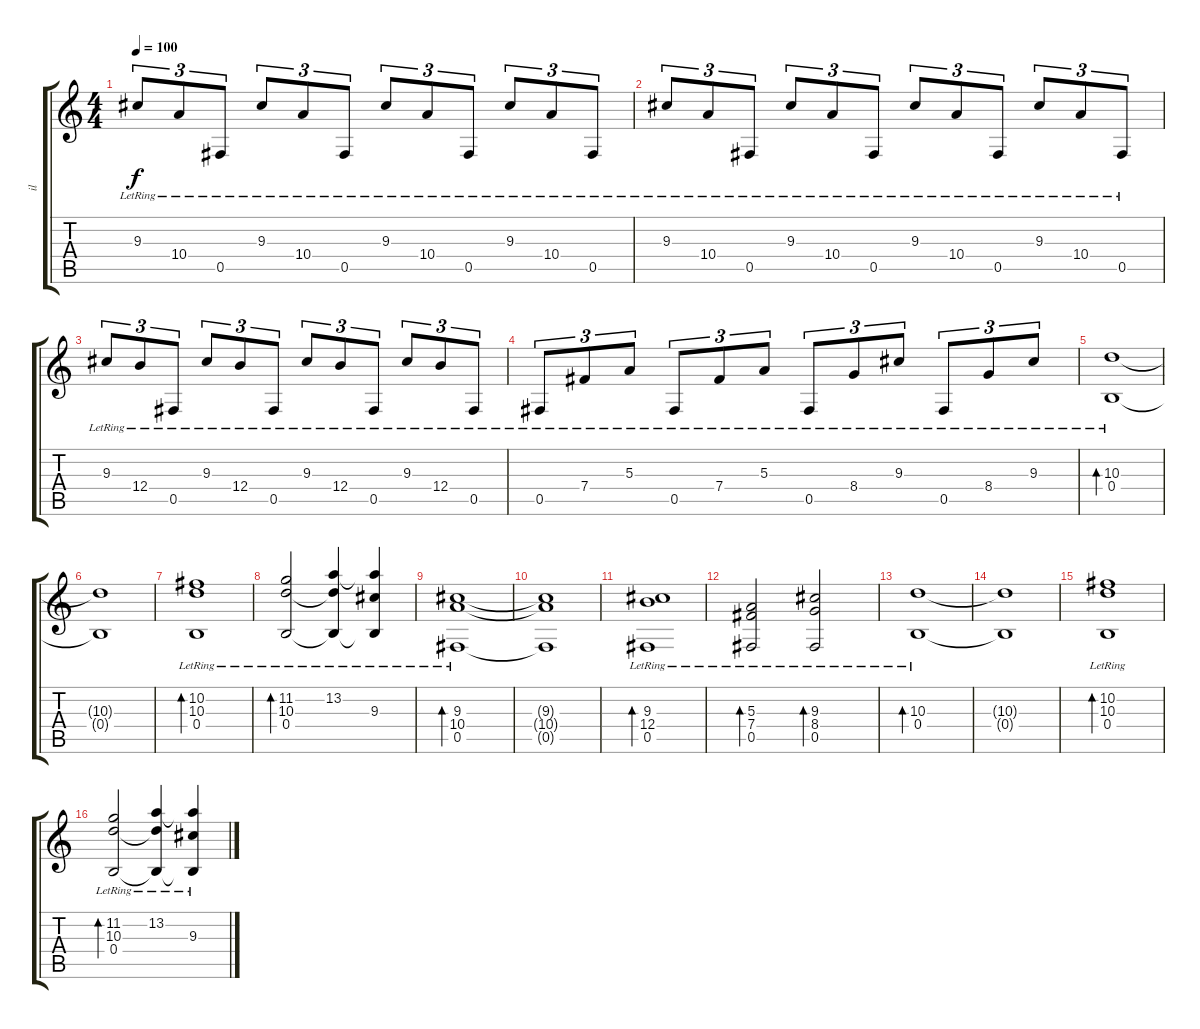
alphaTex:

\track ("il" "il") {instrument distortionguitar}
\staff {score tabs}
\tuning (Db4 Ab3 E3 B2 Gb2 Db2) {hide}
\ts (4 4)
\tempo 100
\clef g2
\ks c
9.3{lr}.8{tu (3 2) dy f} 10.4{lr}.8{tu (3 2)} 0.5{lr}.8{tu (3 2)} 9.3{lr}.8{tu (3 2)} 10.4{lr}.8{tu (3 2)} 0.5{lr}.8{tu (3 2)} 9.3{lr}.8{tu (3 2)} 10.4{lr}.8{tu (3 2)} 0.5{lr}.8{tu (3 2)} 9.3{lr}.8{tu (3 2)} 10.4{lr}.8{tu (3 2)} 0.5{lr}.8{tu (3 2)} |
9.3{lr}.8{tu (3 2)} 10.4{lr}.8{tu (3 2)} 0.5{lr}.8{tu (3 2)} 9.3{lr}.8{tu (3 2)} 10.4{lr}.8{tu (3 2)} 0.5{lr}.8{tu (3 2)} 9.3{lr}.8{tu (3 2)} 10.4{lr}.8{tu (3 2)} 0.5{lr}.8{tu (3 2)} 9.3{lr}.8{tu (3 2)} 10.4{lr}.8{tu (3 2)} 0.5{lr}.8{tu (3 2)} |
9.3{lr}.8{tu (3 2)} 12.4{lr}.8{tu (3 2)} 0.5{lr}.8{tu (3 2)} 9.3{lr}.8{tu (3 2)} 12.4{lr}.8{tu (3 2)} 0.5{lr}.8{tu (3 2)} 9.3{lr}.8{tu (3 2)} 12.4{lr}.8{tu (3 2)} 0.5{lr}.8{tu (3 2)} 9.3{lr}.8{tu (3 2)} 12.4{lr}.8{tu (3 2)} 0.5{lr}.8{tu (3 2)} |
0.5{lr}.8{tu (3 2)} 7.4{lr}.8{tu (3 2)} 5.3{lr}.8{tu (3 2)} 0.5{lr}.8{tu (3 2)} 7.4{lr}.8{tu (3 2)} 5.3{lr}.8{tu (3 2)} 0.5{lr}.8{tu (3 2)} 8.4{lr}.8{tu (3 2)} 9.3{lr}.8{tu (3 2)} 0.5{lr}.8{tu (3 2)} 8.4{lr}.8{tu (3 2)} 9.3{lr}.8{tu (3 2)} |
(10.3 0.4{lr}).1{bd 480} |
(10.3{t} 0.4{t}).1 |
(10.2{lr} 10.3 0.4).1{bd 480} |
(11.2{lr} 10.3 0.4).2{bd 480} (13.2{lr} 10.3{t} 0.4{t}).4 (13.2{t} 9.3{lr} 0.4{t}).4 |
(9.3{lr} 10.4 0.5).1{bd 480} |
(9.3{t} 10.4{t} 0.5{t}).1 |
(9.3{lr} 12.4 0.5).1{bd 480} |
(5.3 7.4 0.5{lr}).2{bd 480} (9.3 8.4 0.5{lr}).2{bd 480} |
(10.3 0.4{lr}).1{bd 480} |
(10.3{t} 0.4{t}).1 |
(10.2{lr} 10.3 0.4).1{bd 480} |
(11.2{lr} 10.3 0.4).2{bd 480} (13.2{lr} 10.3{t} 0.4{t}).4 (13.2{t} 9.3{lr} 0.4{t}).4
